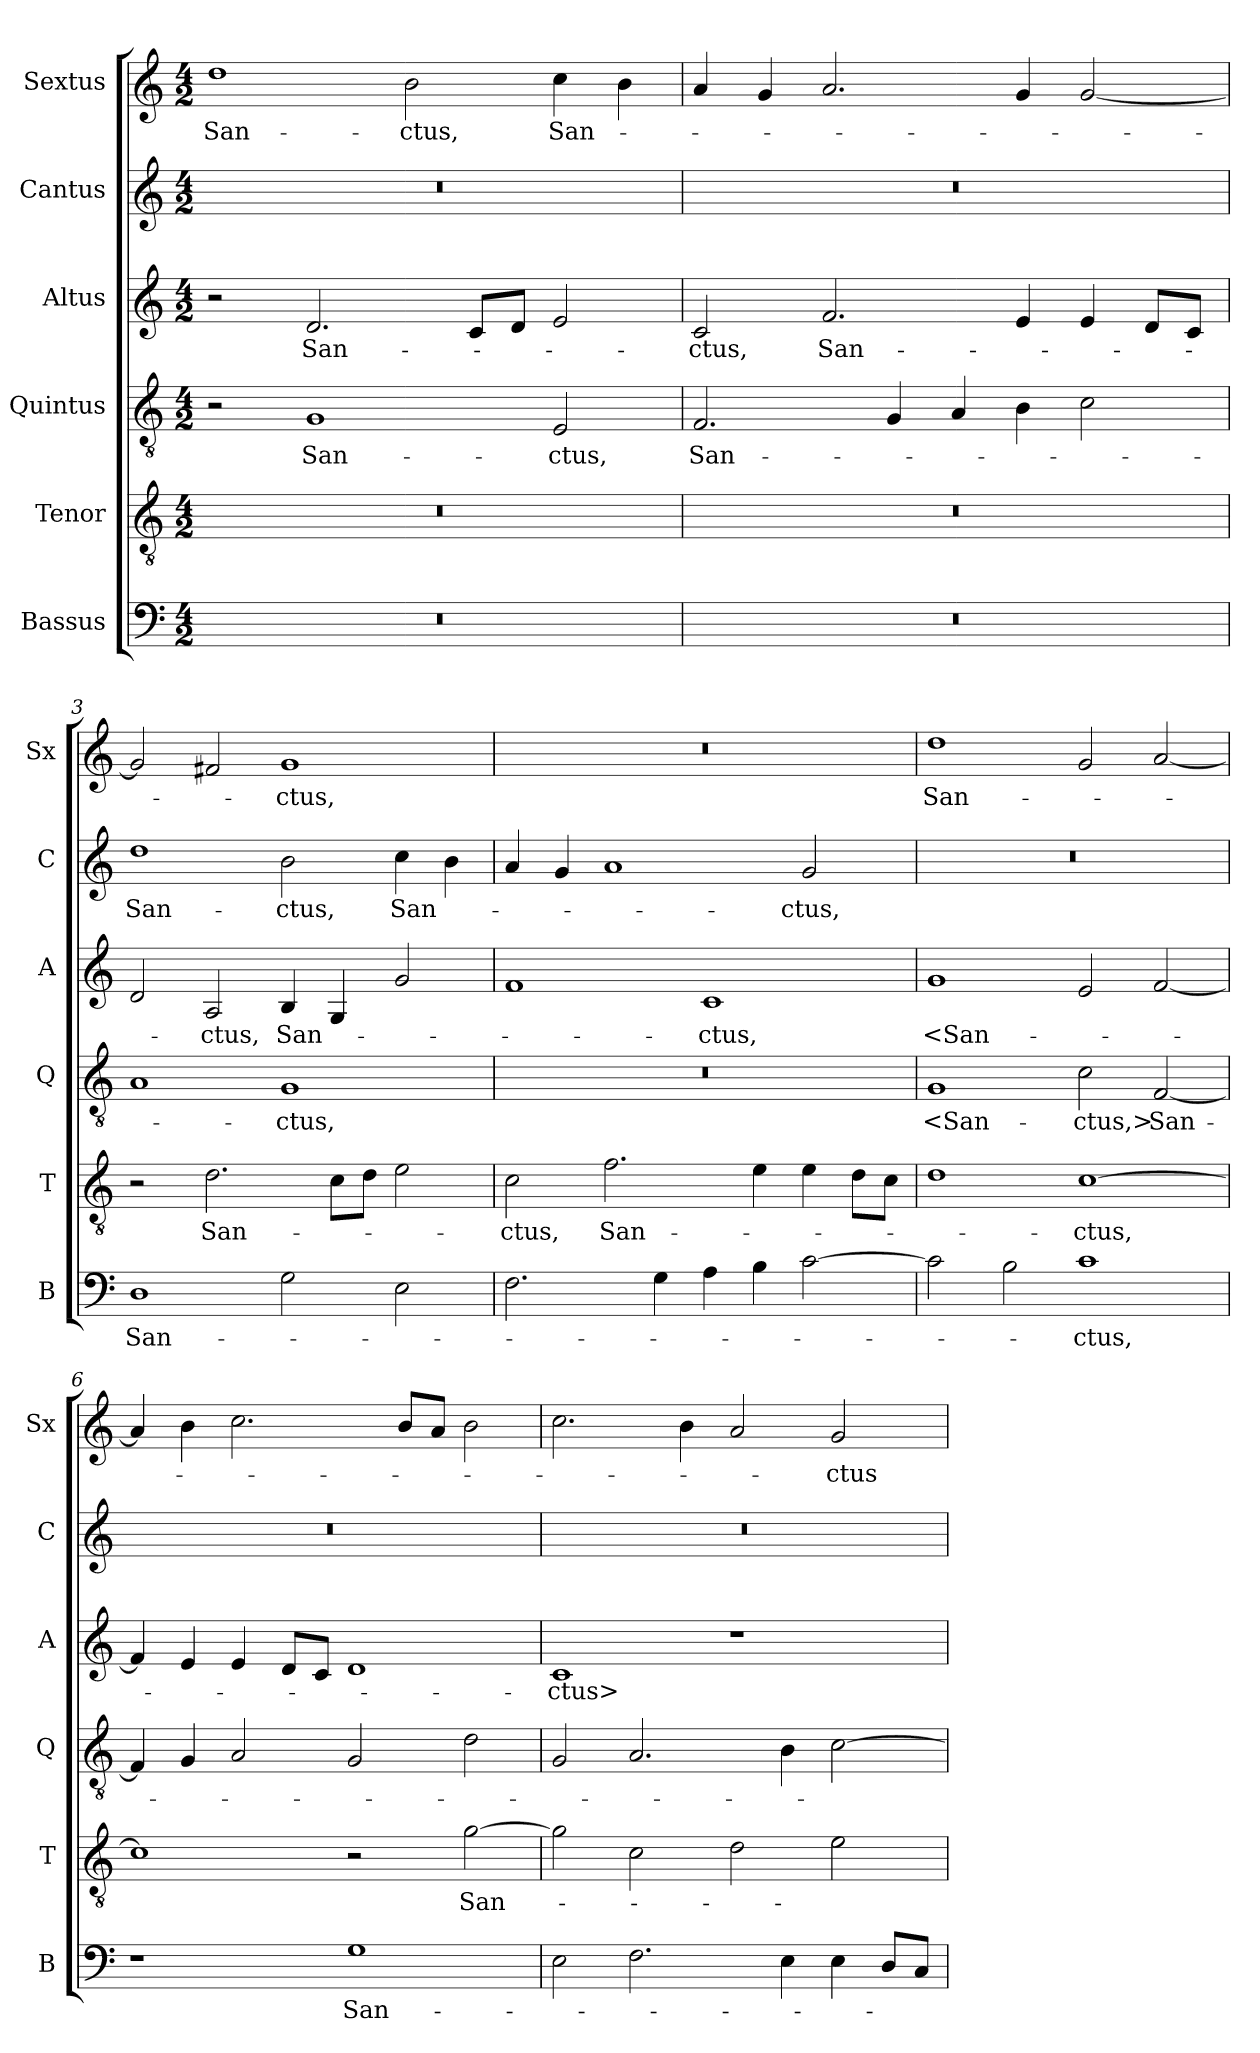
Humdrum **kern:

**kern	**text	**kern	**text	**kern	**text	**kern	**text	**kern	**text	**kern	**text
*part6	*part6	*part5	*part5	*part4	*part4	*part3	*part3	*part2	*part2	*part1	*part1
*staff6	*staff6	*staff5	*staff5	*staff4	*staff4	*staff3	*staff3	*staff2	*staff2	*staff1	*staff1
*I"Bassus	*	*I"Tenor	*	*I"Quintus	*	*I"Altus	*	*I"Cantus	*	*I"Sextus	*
*I'B	*	*I'T	*	*I'Q	*	*I'A	*	*I'C	*	*I'Sx	*
*clefF4	*	*clefGv2	*	*clefGv2	*	*clefG2	*	*clefG2	*	*clefG2	*
*	*	*ITrd7c12	*	*ITrd7c12	*	*	*	*	*	*	*
*k[]	*	*k[]	*	*k[]	*	*k[]	*	*k[]	*	*k[]	*
*C:	*	*C:	*	*C:	*	*C:	*	*C:	*	*C:	*
*M4/2	*	*M4/2	*	*M4/2	*	*M4/2	*	*M4/2	*	*M4/2	*
=1	=1	=1	=1	=1	=1	=1	=1	=1	=1	=1	=1
0r	.	0r	.	2r	.	2r	.	0r	.	1dd\	San-
.	.	.	.	1GG/	San-	2.d/	San-	.	.	.	.
.	.	.	.	.	.	.	.	.	.	2b\	-ctus,
.	.	.	.	.	.	8c/L	.	.	.	.	.
.	.	.	.	.	.	8d/J	.	.	.	.	.
.	.	.	.	2EE/	-ctus,	2e/	.	.	.	4cc\	San-
.	.	.	.	.	.	.	.	.	.	4b\	.
=2	=2	=2	=2	=2	=2	=2	=2	=2	=2	=2	=2
0r	.	0r	.	2.FF/	San-	2c/	-ctus,	0r	.	4a/	.
.	.	.	.	.	.	.	.	.	.	4g/	.
.	.	.	.	.	.	2.f/	San-	.	.	2.a/	.
.	.	.	.	4GG/	.	.	.	.	.	.	.
.	.	.	.	4AA/	.	.	.	.	.	.	.
.	.	.	.	4BB\	.	4e/	.	.	.	4g/	.
.	.	.	.	2C\	.	4e/	.	.	.	[2g/	.
.	.	.	.	.	.	8d/L	.	.	.	.	.
.	.	.	.	.	.	8c/J	.	.	.	.	.
=3	=3	=3	=3	=3	=3	=3	=3	=3	=3	=3	=3
1D\	San-	2r	.	1AA/	.	2d/	.	1dd\	San-	2g/]	.
.	.	2.D\	San-	.	.	2A/	-ctus,	.	.	2f#/	.
2G\	.	.	.	1GG/	-ctus,	4B/	San-	2b\	-ctus,	1g/	-ctus,
.	.	8C\L	.	.	.	4G/	.	.	.	.	.
.	.	8D\J	.	.	.	.	.	.	.	.	.
2E\	.	2E\	.	.	.	2g/	.	4cc\	San-	.	.
.	.	.	.	.	.	.	.	4b\	.	.	.
=4	=4	=4	=4	=4	=4	=4	=4	=4	=4	=4	=4
2.F\	.	2C\	-ctus,	0r	.	1f/	.	4a/	.	0r	.
.	.	.	.	.	.	.	.	4g/	.	.	.
.	.	2.F\	San-	.	.	.	.	1a/	.	.	.
4G\	.	.	.	.	.	.	.	.	.	.	.
4A\	.	.	.	.	.	1c/	-ctus,	.	.	.	.
4B\	.	4E\	.	.	.	.	.	.	.	.	.
[2c\	.	4E\	.	.	.	.	.	2g/	-ctus,	.	.
.	.	8D\L	.	.	.	.	.	.	.	.	.
.	.	8C\J	.	.	.	.	.	.	.	.	.
=5	=5	=5	=5	=5	=5	=5	=5	=5	=5	=5	=5
2c\]	.	1D\	.	1GG/	<San-	1g/	<San-	0r	.	1dd\	San-
2B\	.	.	.	.	.	.	.	.	.	.	.
1c\	-ctus,	[1C\	-ctus,	2C\	-ctus,>	2e/	.	.	.	2g/	.
.	.	.	.	[2FF/	San-	[2f/	.	.	.	[2a/	.
=6	=6	=6	=6	=6	=6	=6	=6	=6	=6	=6	=6
1r	.	1C\]	.	4FF/]	.	4f/]	.	0r	.	4a/]	.
.	.	.	.	4GG/	.	4e/	.	.	.	4b\	.
.	.	.	.	2AA/	.	4e/	.	.	.	2.cc\	.
.	.	.	.	.	.	8d/L	.	.	.	.	.
.	.	.	.	.	.	8c/J	.	.	.	.	.
1G\	San-	2r	.	2GG/	.	1d/	.	.	.	.	.
.	.	.	.	.	.	.	.	.	.	8b/L	.
.	.	.	.	.	.	.	.	.	.	8a/J	.
.	.	[2G\	San-	2D\	.	.	.	.	.	2b\	.
=7	=7	=7	=7	=7	=7	=7	=7	=7	=7	=7	=7
2E\	.	2G\]	.	2GG/	.	1c/	-ctus>	0r	.	2.cc\	.
2.F\	.	2C\	.	2.AA/	.	.	.	.	.	.	.
.	.	.	.	.	.	.	.	.	.	4b\	.
.	.	2D\	.	.	.	1r	.	.	.	2a/	.
4E\	.	.	.	4BB\	.	.	.	.	.	.	.
4E\	.	2E\	.	[2C\	.	.	.	.	.	2g/	-ctus
8D/L	.	.	.	.	.	.	.	.	.	.	.
8C/J	.	.	.	.	.	.	.	.	.	.	.
=	=	=	=	=	=	=	=	=	=	=	=
*-	*-	*-	*-	*-	*-	*-	*-	*-	*-	*-	*-
